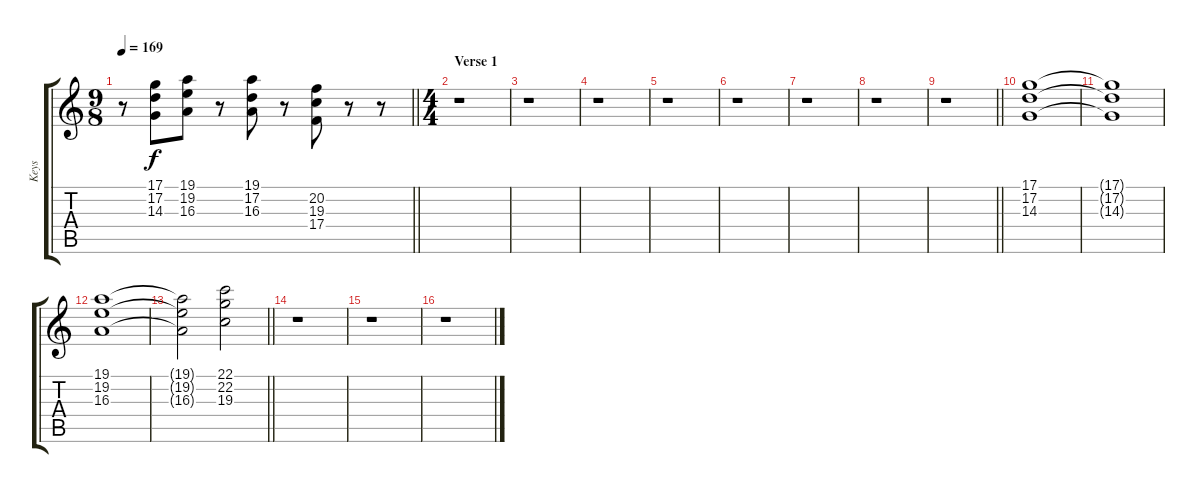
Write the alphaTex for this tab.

\track ("Keys" "Keys") {instrument rockorgan}
\staff {score tabs}
\tuning (D4 A3 F3 C3 G2 D2) {hide}
\ts (9 8)
\tempo 169
\clef g2
\barLineRight lightlight
\ks c
r.8{dy f} (17.1 17.2 14.3).8 (19.1 19.2 16.3).8 r.8 (19.1 17.2 16.3).8 r.8 (20.2 19.3 17.4).8 r.8 r.8 |
\ts (4 4)
\section ("" "Verse 1")
r.1 |
r.1 |
r.1 |
r.1 |
r.1 |
r.1 |
r.1 |
\barLineRight lightlight
r.1 |
(17.1 17.2 14.3).1 |
(17.1{t} 17.2{t} 14.3{t}).1 |
(19.1 19.2 16.3).1 |
\barLineRight lightlight
(19.1{t} 19.2{t} 16.3{t}).2 (22.1 22.2 19.3).2 |
r.1 |
r.1 |
r.1
